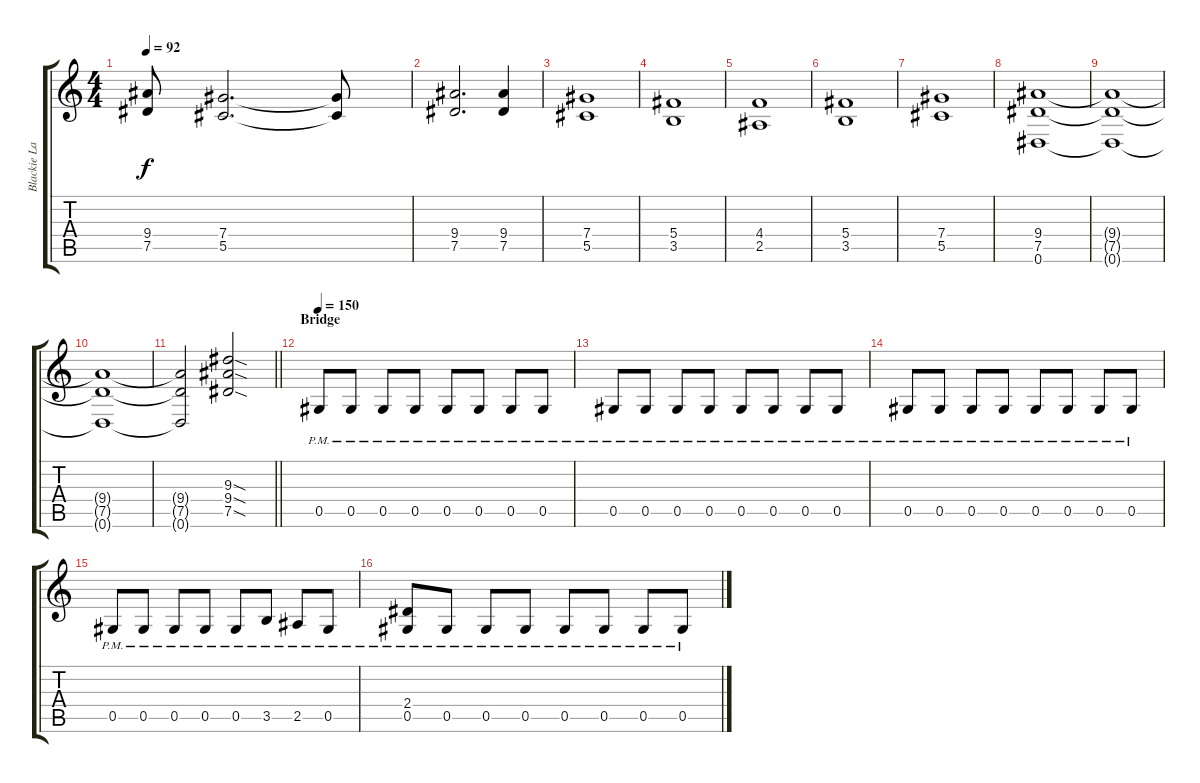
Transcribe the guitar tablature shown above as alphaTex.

\track ("Blackie Lawless" "Blackie La") {instrument distortionguitar}
\staff {score tabs}
\tuning (Eb4 Bb3 Gb3 Db3 Ab2 Eb2) {hide}
\ts (4 4)
\tempo 92
\clef g2
\ks c
(9.4{t} 7.5{t}).8{dy f} (7.4 5.5).2{d} (7.4{t} 5.5{t}).8 |
(9.4 7.5).2{d} (9.4 7.5).4 |
(7.4 5.5).1 |
(5.4 3.5).1 |
(4.4 2.5).1 |
(5.4 3.5).1 |
(7.4 5.5).1 |
(9.4 7.5 0.6).1 |
(9.4{t} 7.5{t} 0.6{t}).1 |
(9.4{t} 7.5{t} 0.6{t}).1 |
\barLineRight lightlight
(9.4{t} 7.5{t} 0.6{t}).2 (9.3{sod} 9.4{sod} 7.5{sod}).2 |
\section ("" "Bridge")
\tempo 150
0.5{pm}.8 0.5{pm}.8 0.5{pm}.8 0.5{pm}.8 0.5{pm}.8 0.5{pm}.8 0.5{pm}.8 0.5{pm}.8 |
0.5{pm}.8 0.5{pm}.8 0.5{pm}.8 0.5{pm}.8 0.5{pm}.8 0.5{pm}.8 0.5{pm}.8 0.5{pm}.8 |
0.5{pm}.8 0.5{pm}.8 0.5{pm}.8 0.5{pm}.8 0.5{pm}.8 0.5{pm}.8 0.5{pm}.8 0.5{pm}.8 |
0.5{pm}.8 0.5{pm}.8 0.5{pm}.8 0.5{pm}.8 0.5{pm}.8 3.5{pm}.8 2.5{pm}.8 0.5{pm}.8 |
(2.4{pm} 0.5{pm}).8 0.5{pm}.8 0.5{pm}.8 0.5{pm}.8 0.5{pm}.8 0.5{pm}.8 0.5{pm}.8 0.5{pm}.8
